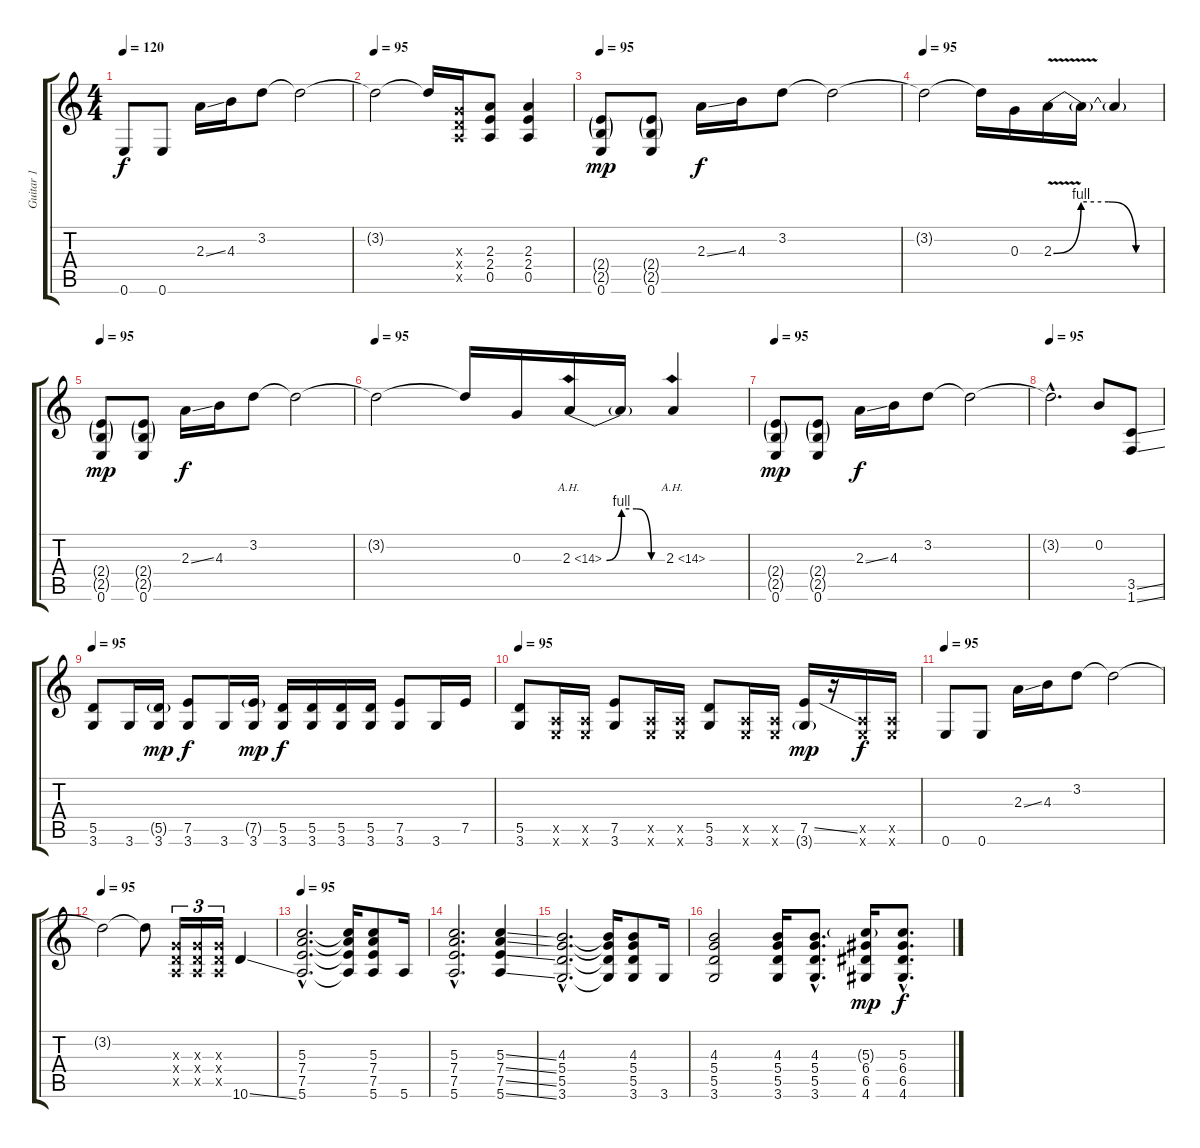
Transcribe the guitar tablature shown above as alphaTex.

\track ("Guitar 1" "Guitar 1") {instrument overdrivenguitar}
\staff {score tabs}
\tuning (E4 B3 G3 D3 A2 E2) {hide}
\ts (4 4)
\tempo 120
\tempo 95
\tempo 120
\clef g2
\ks c
0.6.8{dy f instrument overdrivenguitar} 0.6.8 2.3{ss}.16 4.3.16 3.2.8 3.2{t}.2 |
\tempo 95
3.2{t}.2 3.2{t}.16 (0.3{x} 0.4{x} 0.5{x}).16 (2.3 2.4 0.5).8 (2.3 2.4 0.5).4 |
\tempo 95
(2.4{g} 2.5{g} 0.6).8{dy mp} (2.4{g} 2.5{g} 0.6).8 2.3{ss}.16{dy f} 4.3.16 3.2.8 3.2{t}.2 |
\tempo 95
3.2{t}.2 3.2{t}.16 0.3.16 2.3{be (custom 0 0 15 4 30 4 45 0 60 0) v}.16 2.3{t}.16 2.3{t}.4 |
\tempo 95
(2.4{g} 2.5{g} 0.6).8{dy mp} (2.4{g} 2.5{g} 0.6).8 2.3{ss}.16{dy f} 4.3.16 3.2.8 3.2{t}.2 |
\tempo 95
3.2{t}.2 3.2{t}.16 0.3.16 2.3{be (custom 0 0 15 4 30 4 45 0 60 0) ah 12}.16 2.3{t}.16 2.3{ah 12}.4 |
\tempo 95
(2.4{g} 2.5{g} 0.6).8{dy mp} (2.4{g} 2.5{g} 0.6).8 2.3{ss}.16{dy f} 4.3.16 3.2.8 3.2{t}.2 |
\tempo 95
3.2{hac t}.2{d} 0.2.8 (3.5{ss} 1.6{ss}).8 |
\tempo 95
(5.5 3.6).8 3.6.16 (5.5{g} 3.6).16{dy mp} (7.5 3.6).8{dy f} 3.6.16 (7.5{g} 3.6).16{dy mp} (5.5 3.6).16{dy f} (5.5 3.6).16 (5.5 3.6).16 (5.5 3.6).16 (7.5 3.6).8 3.6.16 7.5.16 |
\tempo 95
(5.5 3.6).8 (0.5{x} 0.6{x}).16 (0.5{x} 0.6{x}).16 (7.5 3.6).8 (0.5{x} 0.6{x}).16 (0.5{x} 0.6{x}).16 (5.5 3.6).8 (0.5{x} 0.6{x}).16 (0.5{x} 0.6{x}).16 (7.5{ss} 3.6{g}).16{dy mp} r.16 (0.5{x} 0.6{x}).16{dy f} (0.5{x} 0.6{x}).16 |
\tempo 95
0.6.8 0.6.8 2.3{ss}.16 4.3.16 3.2.8 3.2{t}.2 |
\tempo 95
3.2{t}.2 3.2{t}.8 (0.3{x} 0.4{x} 0.5{x}).16{tu (3 2)} (0.3{x} 0.4{x} 0.5{x}).16{tu (3 2)} (0.3{x} 0.4{x} 0.5{x}).16{tu (3 2)} 10.6{ss}.4 |
\tempo 95
(5.3{hac} 7.4{hac} 7.5{hac} 5.6{hac}).2{d} (5.3{t} 7.4{t} 7.5{t} 5.6{t}).16 (5.3 7.4 7.5 5.6).8 5.6.16 |
(5.3{hac} 7.4{hac} 7.5{hac} 5.6{hac}).2{d} (5.3{ss} 7.4{ss} 7.5{ss} 5.6{ss}).4 |
(4.3{hac} 5.4{hac} 5.5{hac} 3.6{hac}).2{d} (4.3{t} 5.4{t} 5.5{t} 3.6{t}).16 (4.3 5.4 5.5 3.6).8 3.6.16 |
(4.3 5.4 5.5 3.6).2 (4.3 5.4 5.5 3.6).16 (4.3{hac} 5.4{hac} 5.5{hac} 3.6{hac}).8{d} (5.3{g} 6.4 6.5 4.6).16{dy mp} (5.3{hac} 6.4{hac} 6.5{hac} 4.6{hac}).8{d dy f}
